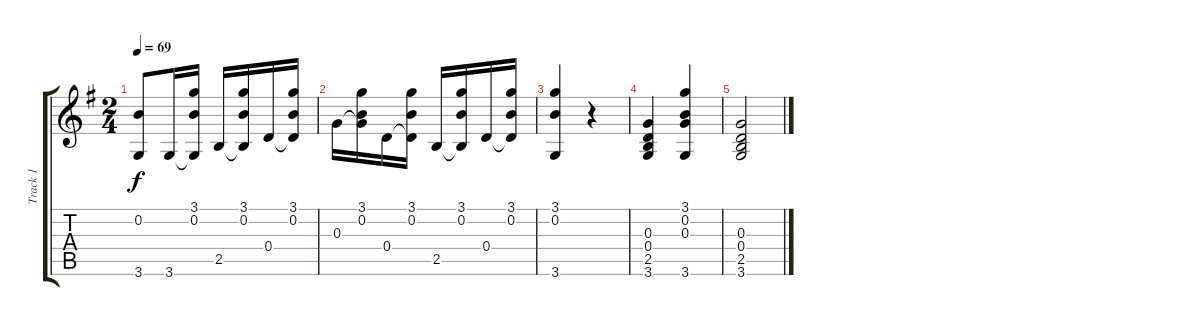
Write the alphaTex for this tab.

\track ("Track 1" "Track 1") {instrument acousticguitarnylon}
\staff {score tabs}
\tuning (E4 B3 G3 D3 A2 E2) {hide}
\ts (2 4)
\tempo 69
\clef g2
\ks g
(0.2 3.6).8{dy f} 3.6.16 (3.1 0.2 3.6{t}).16 2.5.16 (3.1 0.2 2.5{t}).16 0.4.16 (3.1 0.2 0.4{t}).16 |
0.3.16 (3.1 0.2 0.3{t}).16 0.4.16 (3.1 0.2 0.4{t}).16 2.5.16 (3.1 0.2 2.5{t}).16 0.4.16 (3.1 0.2 0.4{t}).16 |
(3.1 0.2 3.6).4 r.4 |
(0.3 0.4 2.5 3.6).4 (3.1 0.2 0.3 3.6).4 |
(0.3 0.4 2.5 3.6).2
